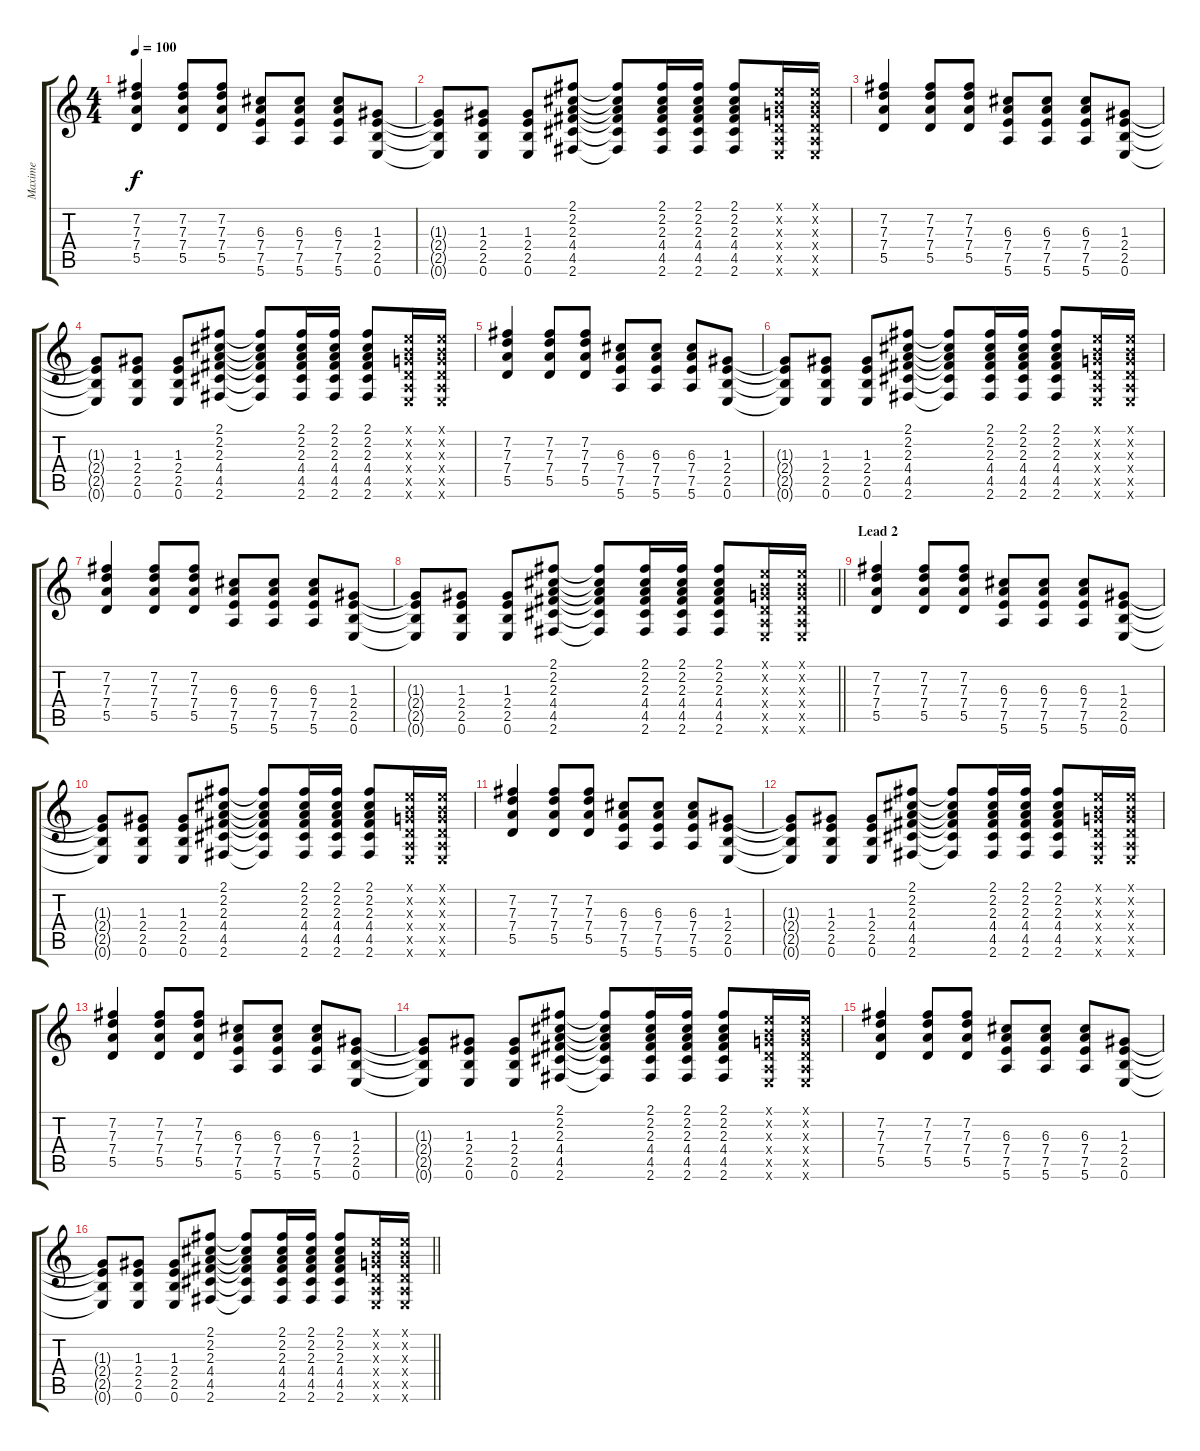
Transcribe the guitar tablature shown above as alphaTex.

\track ("Maxime" "Maxime") {instrument distortionguitar}
\staff {score tabs}
\tuning (E4 B3 G3 D3 A2 E2) {hide}
\ts (4 4)
\tempo 100
\clef g2
\ks c
(7.2 7.3 7.4 5.5).4{dy f} (7.2 7.3 7.4 5.5).8 (7.2 7.3 7.4 5.5).8 (6.3 7.4 7.5 5.6).8 (6.3 7.4 7.5 5.6).8 (6.3 7.4 7.5 5.6).8 (1.3 2.4 2.5 0.6).8 |
(1.3{t} 2.4{t} 2.5{t} 0.6{t}).8 (1.3 2.4 2.5 0.6).8 (1.3 2.4 2.5 0.6).8 (2.1 2.2 2.3 4.4 4.5 2.6).8 (2.1{t} 2.2{t} 2.3{t} 4.4{t} 4.5{t} 2.6{t}).8 (2.1 2.2 2.3 4.4 4.5 2.6).16 (2.1 2.2 2.3 4.4 4.5 2.6).16 (2.1 2.2 2.3 4.4 4.5 2.6).8 (0.1{x} 0.2{x} 0.3{x} 0.4{x} 0.5{x} 0.6{x}).16 (0.1{x} 0.2{x} 0.3{x} 0.4{x} 0.5{x} 0.6{x}).16 |
(7.2 7.3 7.4 5.5).4 (7.2 7.3 7.4 5.5).8 (7.2 7.3 7.4 5.5).8 (6.3 7.4 7.5 5.6).8 (6.3 7.4 7.5 5.6).8 (6.3 7.4 7.5 5.6).8 (1.3 2.4 2.5 0.6).8 |
(1.3{t} 2.4{t} 2.5{t} 0.6{t}).8 (1.3 2.4 2.5 0.6).8 (1.3 2.4 2.5 0.6).8 (2.1 2.2 2.3 4.4 4.5 2.6).8 (2.1{t} 2.2{t} 2.3{t} 4.4{t} 4.5{t} 2.6{t}).8 (2.1 2.2 2.3 4.4 4.5 2.6).16 (2.1 2.2 2.3 4.4 4.5 2.6).16 (2.1 2.2 2.3 4.4 4.5 2.6).8 (0.1{x} 0.2{x} 0.3{x} 0.4{x} 0.5{x} 0.6{x}).16 (0.1{x} 0.2{x} 0.3{x} 0.4{x} 0.5{x} 0.6{x}).16 |
(7.2 7.3 7.4 5.5).4 (7.2 7.3 7.4 5.5).8 (7.2 7.3 7.4 5.5).8 (6.3 7.4 7.5 5.6).8 (6.3 7.4 7.5 5.6).8 (6.3 7.4 7.5 5.6).8 (1.3 2.4 2.5 0.6).8 |
(1.3{t} 2.4{t} 2.5{t} 0.6{t}).8 (1.3 2.4 2.5 0.6).8 (1.3 2.4 2.5 0.6).8 (2.1 2.2 2.3 4.4 4.5 2.6).8 (2.1{t} 2.2{t} 2.3{t} 4.4{t} 4.5{t} 2.6{t}).8 (2.1 2.2 2.3 4.4 4.5 2.6).16 (2.1 2.2 2.3 4.4 4.5 2.6).16 (2.1 2.2 2.3 4.4 4.5 2.6).8 (0.1{x} 0.2{x} 0.3{x} 0.4{x} 0.5{x} 0.6{x}).16 (0.1{x} 0.2{x} 0.3{x} 0.4{x} 0.5{x} 0.6{x}).16 |
(7.2 7.3 7.4 5.5).4 (7.2 7.3 7.4 5.5).8 (7.2 7.3 7.4 5.5).8 (6.3 7.4 7.5 5.6).8 (6.3 7.4 7.5 5.6).8 (6.3 7.4 7.5 5.6).8 (1.3 2.4 2.5 0.6).8 |
\barLineRight lightlight
(1.3{t} 2.4{t} 2.5{t} 0.6{t}).8 (1.3 2.4 2.5 0.6).8 (1.3 2.4 2.5 0.6).8 (2.1 2.2 2.3 4.4 4.5 2.6).8 (2.1{t} 2.2{t} 2.3{t} 4.4{t} 4.5{t} 2.6{t}).8 (2.1 2.2 2.3 4.4 4.5 2.6).16 (2.1 2.2 2.3 4.4 4.5 2.6).16 (2.1 2.2 2.3 4.4 4.5 2.6).8 (0.1{x} 0.2{x} 0.3{x} 0.4{x} 0.5{x} 0.6{x}).16 (0.1{x} 0.2{x} 0.3{x} 0.4{x} 0.5{x} 0.6{x}).16 |
\section ("" "Lead 2")
(7.2 7.3 7.4 5.5).4 (7.2 7.3 7.4 5.5).8 (7.2 7.3 7.4 5.5).8 (6.3 7.4 7.5 5.6).8 (6.3 7.4 7.5 5.6).8 (6.3 7.4 7.5 5.6).8 (1.3 2.4 2.5 0.6).8 |
(1.3{t} 2.4{t} 2.5{t} 0.6{t}).8 (1.3 2.4 2.5 0.6).8 (1.3 2.4 2.5 0.6).8 (2.1 2.2 2.3 4.4 4.5 2.6).8 (2.1{t} 2.2{t} 2.3{t} 4.4{t} 4.5{t} 2.6{t}).8 (2.1 2.2 2.3 4.4 4.5 2.6).16 (2.1 2.2 2.3 4.4 4.5 2.6).16 (2.1 2.2 2.3 4.4 4.5 2.6).8 (0.1{x} 0.2{x} 0.3{x} 0.4{x} 0.5{x} 0.6{x}).16 (0.1{x} 0.2{x} 0.3{x} 0.4{x} 0.5{x} 0.6{x}).16 |
(7.2 7.3 7.4 5.5).4 (7.2 7.3 7.4 5.5).8 (7.2 7.3 7.4 5.5).8 (6.3 7.4 7.5 5.6).8 (6.3 7.4 7.5 5.6).8 (6.3 7.4 7.5 5.6).8 (1.3 2.4 2.5 0.6).8 |
(1.3{t} 2.4{t} 2.5{t} 0.6{t}).8 (1.3 2.4 2.5 0.6).8 (1.3 2.4 2.5 0.6).8 (2.1 2.2 2.3 4.4 4.5 2.6).8 (2.1{t} 2.2{t} 2.3{t} 4.4{t} 4.5{t} 2.6{t}).8 (2.1 2.2 2.3 4.4 4.5 2.6).16 (2.1 2.2 2.3 4.4 4.5 2.6).16 (2.1 2.2 2.3 4.4 4.5 2.6).8 (0.1{x} 0.2{x} 0.3{x} 0.4{x} 0.5{x} 0.6{x}).16 (0.1{x} 0.2{x} 0.3{x} 0.4{x} 0.5{x} 0.6{x}).16 |
(7.2 7.3 7.4 5.5).4 (7.2 7.3 7.4 5.5).8 (7.2 7.3 7.4 5.5).8 (6.3 7.4 7.5 5.6).8 (6.3 7.4 7.5 5.6).8 (6.3 7.4 7.5 5.6).8 (1.3 2.4 2.5 0.6).8 |
(1.3{t} 2.4{t} 2.5{t} 0.6{t}).8 (1.3 2.4 2.5 0.6).8 (1.3 2.4 2.5 0.6).8 (2.1 2.2 2.3 4.4 4.5 2.6).8 (2.1{t} 2.2{t} 2.3{t} 4.4{t} 4.5{t} 2.6{t}).8 (2.1 2.2 2.3 4.4 4.5 2.6).16 (2.1 2.2 2.3 4.4 4.5 2.6).16 (2.1 2.2 2.3 4.4 4.5 2.6).8 (0.1{x} 0.2{x} 0.3{x} 0.4{x} 0.5{x} 0.6{x}).16 (0.1{x} 0.2{x} 0.3{x} 0.4{x} 0.5{x} 0.6{x}).16 |
(7.2 7.3 7.4 5.5).4 (7.2 7.3 7.4 5.5).8 (7.2 7.3 7.4 5.5).8 (6.3 7.4 7.5 5.6).8 (6.3 7.4 7.5 5.6).8 (6.3 7.4 7.5 5.6).8 (1.3 2.4 2.5 0.6).8 |
\barLineRight lightlight
(1.3{t} 2.4{t} 2.5{t} 0.6{t}).8 (1.3 2.4 2.5 0.6).8 (1.3 2.4 2.5 0.6).8 (2.1 2.2 2.3 4.4 4.5 2.6).8 (2.1{t} 2.2{t} 2.3{t} 4.4{t} 4.5{t} 2.6{t}).8 (2.1 2.2 2.3 4.4 4.5 2.6).16 (2.1 2.2 2.3 4.4 4.5 2.6).16 (2.1 2.2 2.3 4.4 4.5 2.6).8 (0.1{x} 0.2{x} 0.3{x} 0.4{x} 0.5{x} 0.6{x}).16 (0.1{x} 0.2{x} 0.3{x} 0.4{x} 0.5{x} 0.6{x}).16
